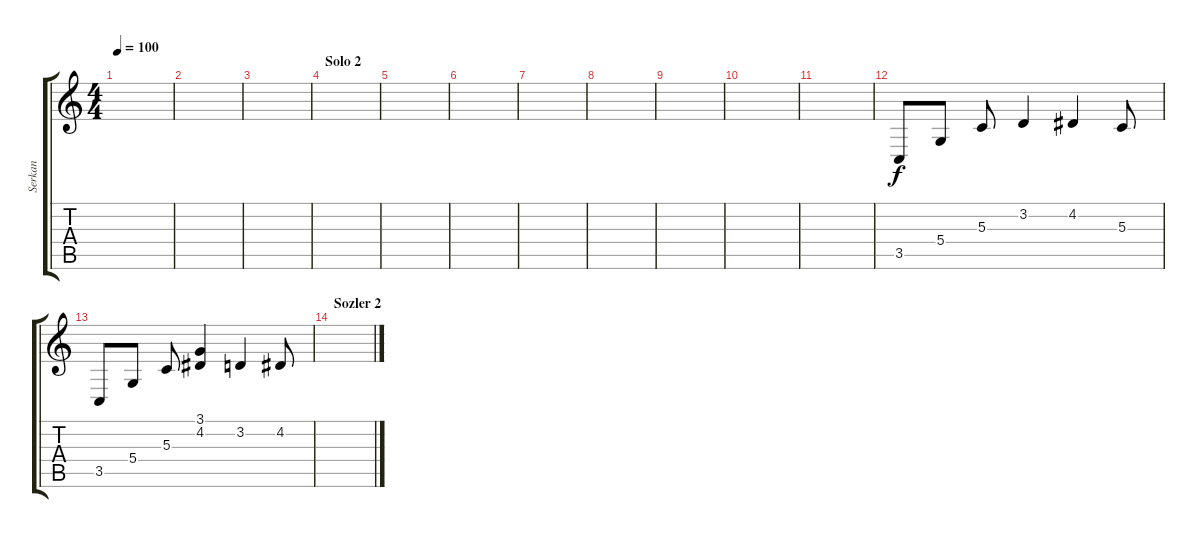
\track ("Serkan" "Serkan") {instrument brightacousticpiano}
\staff {score tabs}
\tuning (E4 B3 G3 D3 A2 E2) {hide}
\ts (4 4)
\tempo 100
\clef g2
\ks c
|
|
|
\section ("" "Solo 2")
|
|
|
|
|
|
|
|
3.5.8 5.4.8 5.3.8 3.2.4 4.2.4 5.3.8 |
3.5.8 5.4.8 5.3.8 (3.1 4.2).4 3.2.4 4.2.8 |
\section ("" "Sozler 2")
